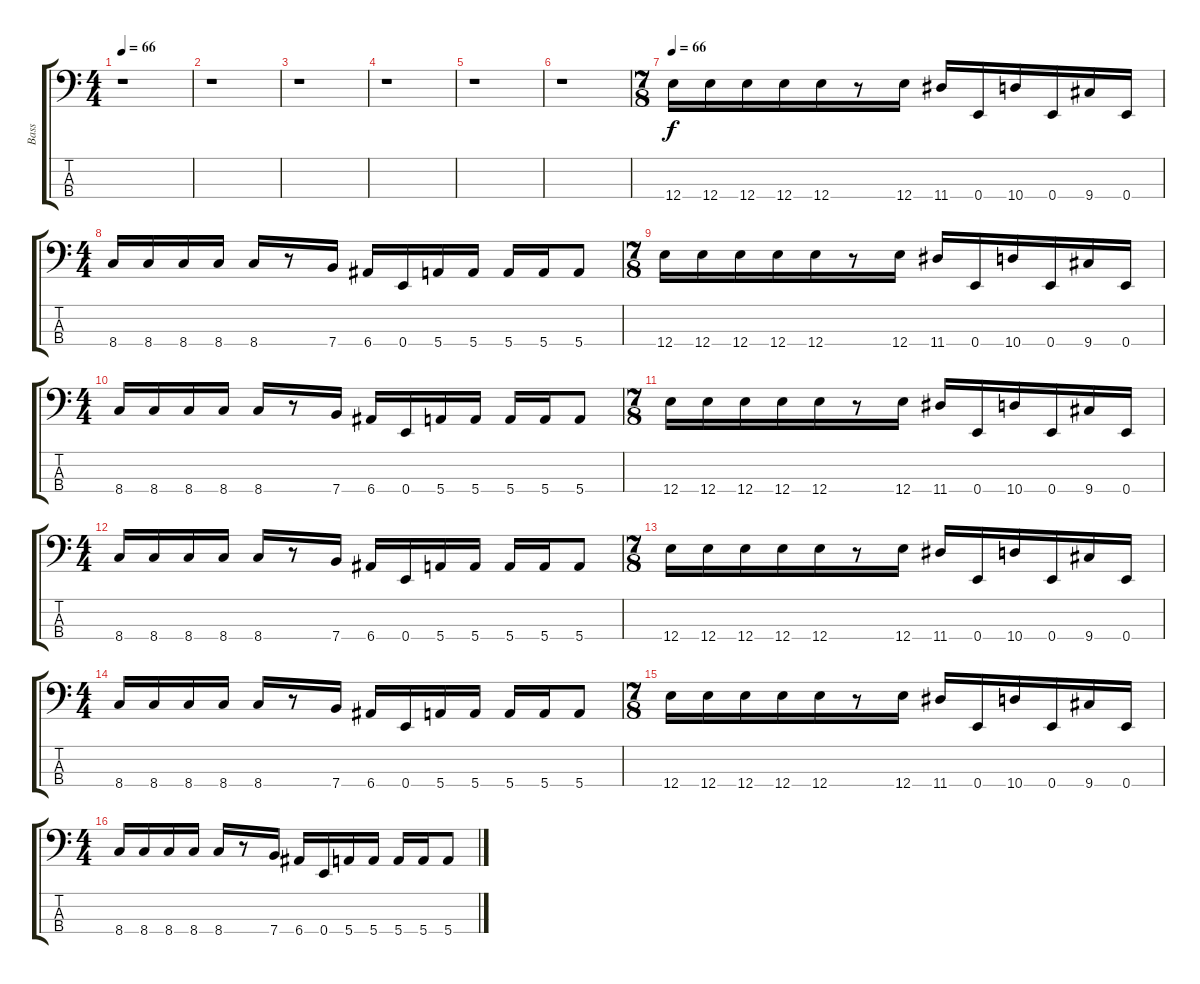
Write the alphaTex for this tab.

\track ("Bass" "Bass") {instrument electricbassfinger}
\staff {score tabs}
\tuning (G2 D2 A1 E1) {hide}
\ts (4 4)
\tempo 66
\tempo 45
\tempo 66
\clef f4
\ks c
r.1{dy f instrument electricbassfinger} |
r.1 |
r.1 |
r.1 |
r.1 |
r.1 |
\ts (7 8)
\tempo 66
12.4.16 12.4.16 12.4.16 12.4.16 12.4.16 r.8 12.4.16 11.4.16 0.4.16 10.4.16 0.4.16 9.4.16 0.4.16 |
\ts (4 4)
8.4.16 8.4.16 8.4.16 8.4.16 8.4.16 r.8 7.4.16 6.4.16 0.4.16 5.4.16 5.4.16 5.4.16 5.4.16 5.4.8 |
\ts (7 8)
12.4.16 12.4.16 12.4.16 12.4.16 12.4.16 r.8 12.4.16 11.4.16 0.4.16 10.4.16 0.4.16 9.4.16 0.4.16 |
\ts (4 4)
8.4.16 8.4.16 8.4.16 8.4.16 8.4.16 r.8 7.4.16 6.4.16 0.4.16 5.4.16 5.4.16 5.4.16 5.4.16 5.4.8 |
\ts (7 8)
12.4.16 12.4.16 12.4.16 12.4.16 12.4.16 r.8 12.4.16 11.4.16 0.4.16 10.4.16 0.4.16 9.4.16 0.4.16 |
\ts (4 4)
8.4.16 8.4.16 8.4.16 8.4.16 8.4.16 r.8 7.4.16 6.4.16 0.4.16 5.4.16 5.4.16 5.4.16 5.4.16 5.4.8 |
\ts (7 8)
12.4.16 12.4.16 12.4.16 12.4.16 12.4.16 r.8 12.4.16 11.4.16 0.4.16 10.4.16 0.4.16 9.4.16 0.4.16 |
\ts (4 4)
8.4.16 8.4.16 8.4.16 8.4.16 8.4.16 r.8 7.4.16 6.4.16 0.4.16 5.4.16 5.4.16 5.4.16 5.4.16 5.4.8 |
\ts (7 8)
12.4.16 12.4.16 12.4.16 12.4.16 12.4.16 r.8 12.4.16 11.4.16 0.4.16 10.4.16 0.4.16 9.4.16 0.4.16 |
\ts (4 4)
8.4.16 8.4.16 8.4.16 8.4.16 8.4.16 r.8 7.4.16 6.4.16 0.4.16 5.4.16 5.4.16 5.4.16 5.4.16 5.4.8
